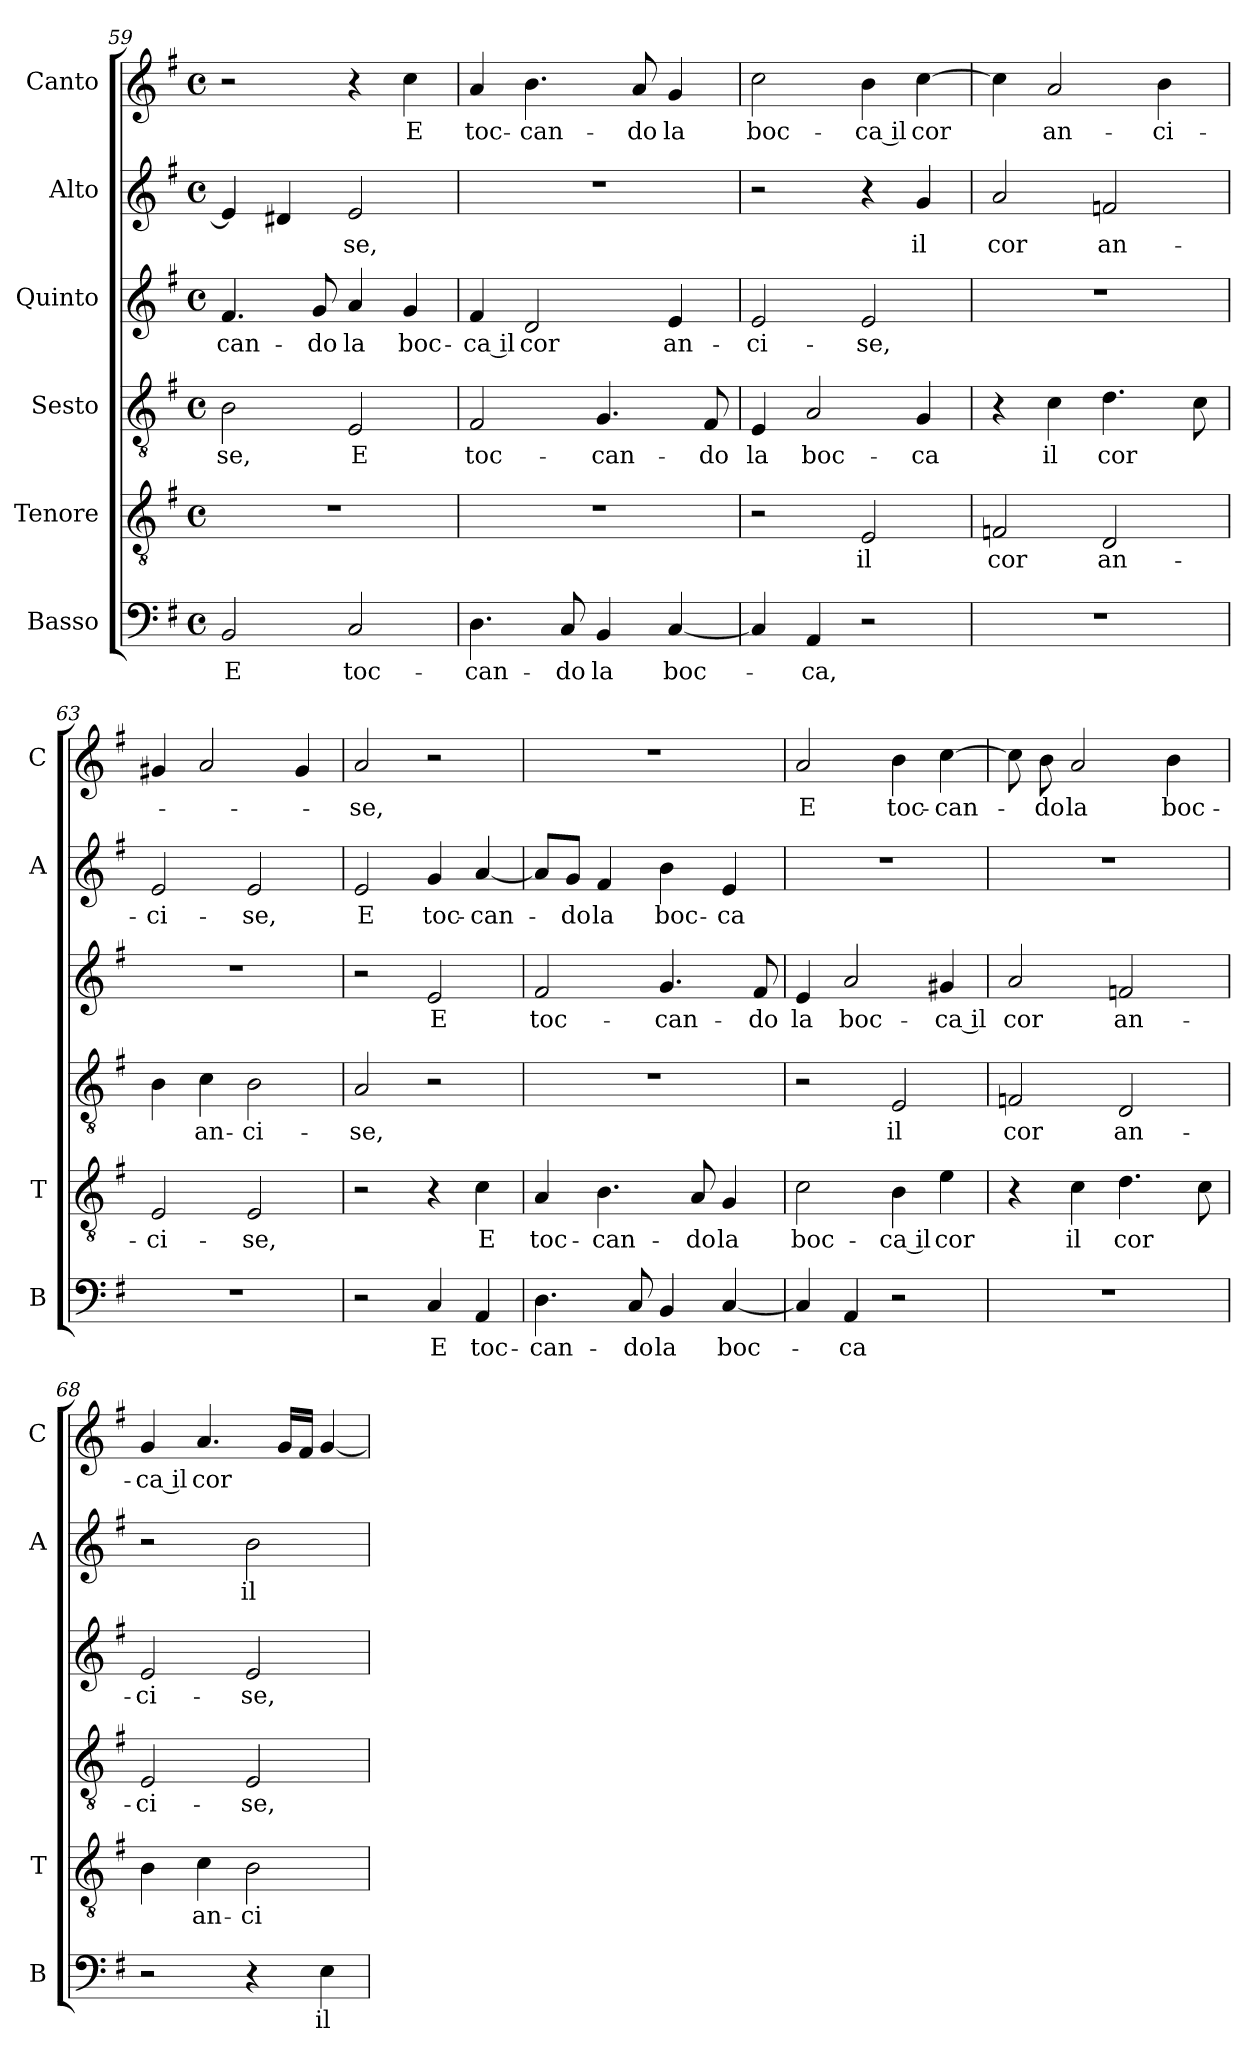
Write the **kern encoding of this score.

**kern	**text	**kern	**text	**kern	**text	**kern	**text	**kern	**text	**kern	**text
*part6	*part6	*part5	*part5	*part4	*part4	*part3	*part3	*part2	*part2	*part1	*part1
*staff6	*staff6	*staff5	*staff5	*staff4	*staff4	*staff3	*staff3	*staff2	*staff2	*staff1	*staff1
*I"Basso	*	*I"Tenore	*	*I"Sesto	*	*I"Quinto	*	*I"Alto	*	*I"Canto	*
*I'B	*	*I'T	*	*	*	*	*	*I'A	*	*I'C	*
*clefF4	*	*clefGv2	*	*clefGv2	*	*clefG2	*	*clefG2	*	*clefG2	*
*k[f#]	*	*k[f#]	*	*k[f#]	*	*k[f#]	*	*k[f#]	*	*k[f#]	*
*G:	*	*G:	*	*G:	*	*G:	*	*G:	*	*G:	*
*M4/4	*	*M4/4	*	*M4/4	*	*M4/4	*	*M4/4	*	*M4/4	*
*met(c)	*	*met(c)	*	*met(c)	*	*met(c)	*	*met(c)	*	*met(c)	*
=59	=59	=59	=59	=59	=59	=59	=59	=59	=59	=59	=59
!	!LO:LY:b	!	!	!	!LO:LY:b	!	!LO:LY:b	!	!	!	!
2BB/	E	1r	.	2B\	-se,	4.f#/	-can-	4e/]	.	2r	.
.	.	.	.	.	.	.	.	4d#X/	.	.	.
!	!	!	!	!	!	!	!LO:LY:b	!	!	!	!
.	.	.	.	.	.	8g/	-do	.	.	.	.
!	!LO:LY:b	!	!	!	!LO:LY:b	!	!LO:LY:b	!	!LO:LY:b	!	!
2C/	toc-	.	.	2E/	E	4a/	la	2e/	-se,	4r	.
!	!	!	!	!	!	!	!LO:LY:b	!	!	!	!LO:LY:b
.	.	.	.	.	.	4g/	boc-	.	.	4cc\	E
=60	=60	=60	=60	=60	=60	=60	=60	=60	=60	=60	=60
!	!LO:LY:b	!	!	!	!LO:LY:b	!	!LO:LY:b	!	!	!	!LO:LY:b
4.D\	-can-	1r	.	2F#/	toc-	4f#/	-ca il	1r	.	4a/	toc-
!	!	!	!	!	!	!	!LO:LY:b	!	!	!	!LO:LY:b
.	.	.	.	.	.	2d/	cor	.	.	4.b\	-can-
!	!LO:LY:b	!	!	!	!	!	!	!	!	!	!
8C/	-do	.	.	.	.	.	.	.	.	.	.
!	!LO:LY:b	!	!	!	!LO:LY:b	!	!	!	!	!	!
4BB/	la	.	.	4.G/	-can-	.	.	.	.	.	.
!	!	!	!	!	!	!	!	!	!	!	!LO:LY:b
.	.	.	.	.	.	.	.	.	.	8a/	-do
!	!LO:LY:b	!	!	!	!	!	!LO:LY:b	!	!	!	!LO:LY:b
[4C/	boc-	.	.	.	.	4e/	an-	.	.	4g/	la
!	!	!	!	!	!LO:LY:b	!	!	!	!	!	!
.	.	.	.	8F#/	-do	.	.	.	.	.	.
!!LO:LB:g=z
=61	=61	=61	=61	=61	=61	=61	=61	=61	=61	=61	=61
!	!	!	!	!	!LO:LY:b	!	!LO:LY:b	!	!	!	!LO:LY:b
4C/]	.	2r	.	4E/	la	2e/	-ci-	2r	.	2cc\	boc-
!	!LO:LY:b	!	!	!	!LO:LY:b	!	!	!	!	!	!
4AA/	-ca,	.	.	2A/	boc-	.	.	.	.	.	.
!	!	!	!LO:LY:b	!	!	!	!LO:LY:b	!	!	!	!LO:LY:b
2r	.	2E/	il	.	.	2e/	-se,	4r	.	4b\	-ca il
!	!	!	!	!	!LO:LY:b	!	!	!	!LO:LY:b	!	!LO:LY:b
.	.	.	.	4G/	-ca	.	.	4g/	il	[4cc\	cor
=62	=62	=62	=62	=62	=62	=62	=62	=62	=62	=62	=62
!	!	!	!LO:LY:b	!	!	!	!	!	!LO:LY:b	!	!
1r	.	2Fn/	cor	4r	.	1r	.	2a/	cor	4cc\]	.
!	!	!	!	!	!LO:LY:b	!	!	!	!	!	!LO:LY:b
.	.	.	.	4c\	il	.	.	.	.	2a/	an-
!	!	!	!LO:LY:b	!	!LO:LY:b	!	!	!	!LO:LY:b	!	!
.	.	2D/	an-	4.d\	cor	.	.	2fn/	an-	.	.
!	!	!	!	!	!	!	!	!	!	!	!LO:LY:b
.	.	.	.	.	.	.	.	.	.	4b\	-ci-
.	.	.	.	8c\	.	.	.	.	.	.	.
=63	=63	=63	=63	=63	=63	=63	=63	=63	=63	=63	=63
!	!	!	!LO:LY:b	!	!	!	!	!	!LO:LY:b	!	!
1r	.	2E/	-ci-	4B\	.	1r	.	2e/	-ci-	4g#X/	.
!	!	!	!	!	!LO:LY:b	!	!	!	!	!	!
.	.	.	.	4c\	an-	.	.	.	.	2a/	.
!	!	!	!LO:LY:b	!	!LO:LY:b	!	!	!	!LO:LY:b	!	!
.	.	2E/	-se,	2B\	-ci-	.	.	2e/	-se,	.	.
.	.	.	.	.	.	.	.	.	.	4g#/	.
=64	=64	=64	=64	=64	=64	=64	=64	=64	=64	=64	=64
!	!	!	!	!	!LO:LY:b	!	!	!	!LO:LY:b	!	!LO:LY:b
2r	.	2r	.	2A/	-se,	2r	.	2e/	E	2a/	-se,
!	!LO:LY:b	!	!	!	!	!	!LO:LY:b	!	!LO:LY:b	!	!
4C/	E	4r	.	2r	.	2e/	E	4g/	toc-	2r	.
!	!LO:LY:b	!	!LO:LY:b	!	!	!	!	!	!LO:LY:b	!	!
4AA/	toc-	4c\	E	.	.	.	.	[4a/	-can-	.	.
=65	=65	=65	=65	=65	=65	=65	=65	=65	=65	=65	=65
!	!LO:LY:b	!	!LO:LY:b	!	!	!	!LO:LY:b	!	!	!	!
4.D\	-can-	4A/	toc-	1r	.	2f#/	toc-	8a/L]	.	1r	.
!	!	!	!	!	!	!	!	!	!LO:LY:b	!	!
.	.	.	.	.	.	.	.	8g/J	-do	.	.
!	!	!	!LO:LY:b	!	!	!	!	!	!LO:LY:b	!	!
.	.	4.B\	-can-	.	.	.	.	4f#/	la	.	.
!	!LO:LY:b	!	!	!	!	!	!	!	!	!	!
8C/	-do	.	.	.	.	.	.	.	.	.	.
!	!LO:LY:b	!	!	!	!	!	!LO:LY:b	!	!LO:LY:b	!	!
4BB/	la	.	.	.	.	4.g/	-can-	4b\	boc-	.	.
!	!	!	!LO:LY:b	!	!	!	!	!	!	!	!
.	.	8A/	-do	.	.	.	.	.	.	.	.
!	!LO:LY:b	!	!LO:LY:b	!	!	!	!	!	!LO:LY:b	!	!
[4C/	boc-	4G/	la	.	.	.	.	4e/	-ca	.	.
!	!	!	!	!	!	!	!LO:LY:b	!	!	!	!
.	.	.	.	.	.	8f#/	-do	.	.	.	.
=66	=66	=66	=66	=66	=66	=66	=66	=66	=66	=66	=66
!	!	!	!LO:LY:b	!	!	!	!LO:LY:b	!	!	!	!LO:LY:b
4C/]	.	2c\	boc-	2r	.	4e/	la	1r	.	2a/	E
!	!LO:LY:b	!	!	!	!	!	!LO:LY:b	!	!	!	!
4AA/	-ca	.	.	.	.	2a/	boc-	.	.	.	.
!	!	!	!LO:LY:b	!	!LO:LY:b	!	!	!	!	!	!LO:LY:b
2r	.	4B\	-ca il	2E/	il	.	.	.	.	4b\	toc-
!	!	!	!LO:LY:b	!	!	!	!LO:LY:b	!	!	!	!LO:LY:b
.	.	4e\	cor	.	.	4g#X/	-ca il	.	.	[4cc\	-can-
!!LO:LB:g=z
=67	=67	=67	=67	=67	=67	=67	=67	=67	=67	=67	=67
!	!	!	!	!	!LO:LY:b	!	!LO:LY:b	!	!	!	!
1r	.	4r	.	2Fn/	cor	2a/	cor	1r	.	8cc\]	.
!	!	!	!	!	!	!	!	!	!	!	!LO:LY:b
.	.	.	.	.	.	.	.	.	.	8b\	-do
!	!	!	!LO:LY:b	!	!	!	!	!	!	!	!LO:LY:b
.	.	4c\	il	.	.	.	.	.	.	2a/	la
!	!	!	!LO:LY:b	!	!LO:LY:b	!	!LO:LY:b	!	!	!	!
.	.	4.d\	cor	2D/	an-	2fn/	an-	.	.	.	.
!	!	!	!	!	!	!	!	!	!	!	!LO:LY:b
.	.	.	.	.	.	.	.	.	.	4b\	boc-
.	.	8c\	.	.	.	.	.	.	.	.	.
=68	=68	=68	=68	=68	=68	=68	=68	=68	=68	=68	=68
!	!	!	!	!	!LO:LY:b	!	!LO:LY:b	!	!	!	!LO:LY:b
2r	.	4B\	.	2E/	-ci-	2e/	-ci-	2r	.	4g/	-ca il
!	!	!	!LO:LY:b	!	!	!	!	!	!	!	!LO:LY:b
.	.	4c\	an-	.	.	.	.	.	.	4.a/	cor
!	!	!	!LO:LY:b	!	!LO:LY:b	!	!LO:LY:b	!	!LO:LY:b	!	!
4r	.	2B\	-ci-	2E/	-se,	2e/	-se,	2b\	il	.	.
.	.	.	.	.	.	.	.	.	.	16g/LL	.
.	.	.	.	.	.	.	.	.	.	16f#/JJ	.
!	!LO:LY:b	!	!	!	!	!	!	!	!	!	!
4E\	il	.	.	.	.	.	.	.	.	[4g/	.
=	=	=	=	=	=	=	=	=	=	=	=
*-	*-	*-	*-	*-	*-	*-	*-	*-	*-	*-	*-
